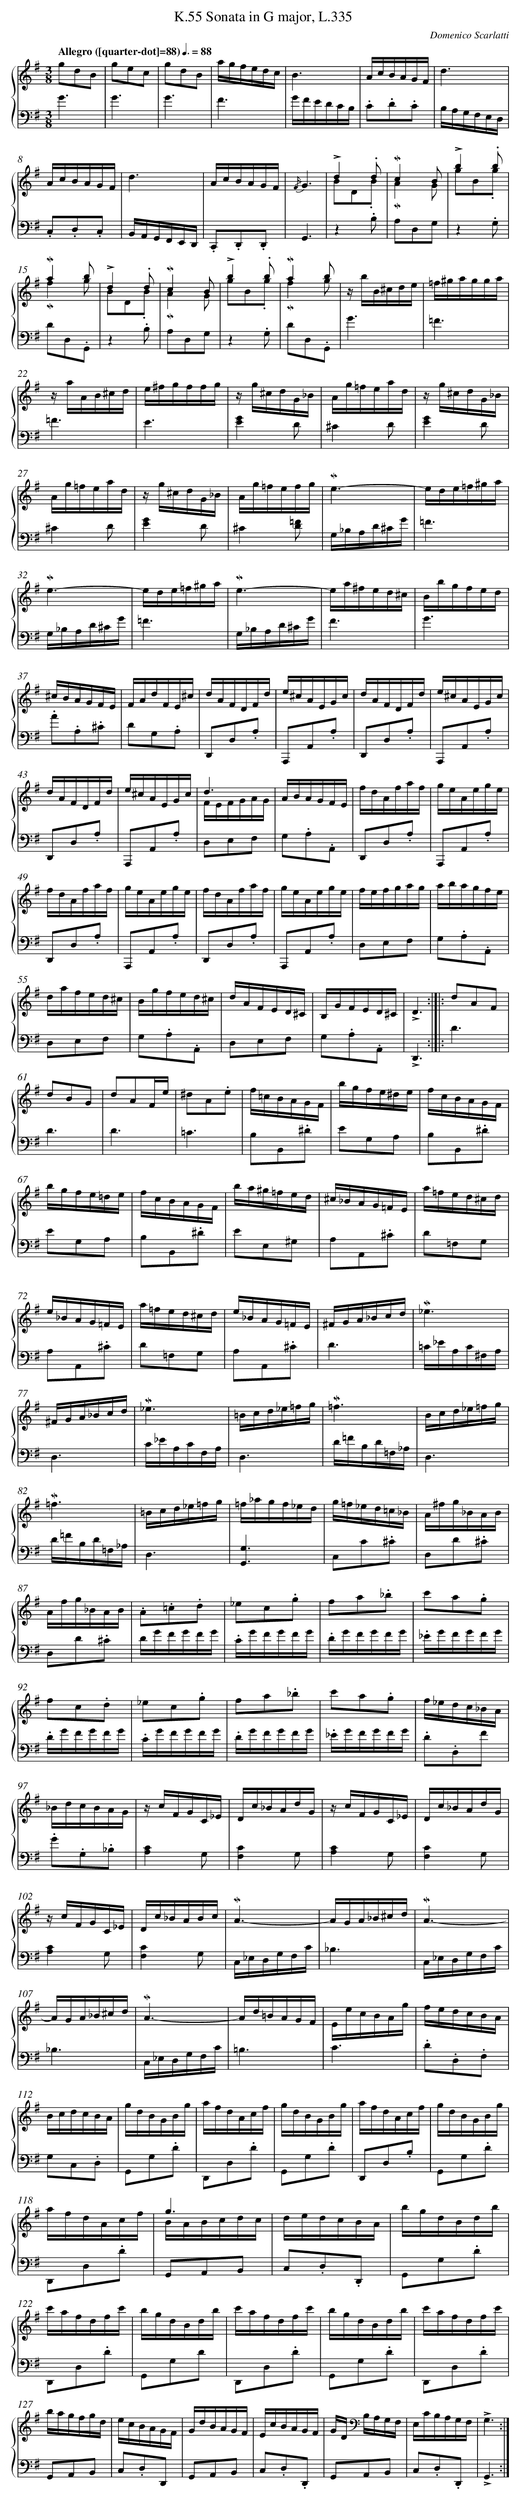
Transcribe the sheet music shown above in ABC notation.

X:1
T: Sonata in G major, L.335, K.55
C: Domenico Scarlatti
L: 1/16
M: 3/8
Q: "Allegro ([quarter-dot]=88)" 3/8=88
%%staves {1 2}
V: 1 clef=treble
V: 2 clef=bass
K: G
[V:1] g2d2B2 |
[V:2] G6 |
[V:1] g2e2c2 |
[V:2] G6 |
[V:1] g2d2B2 |
[V:2] G6 |
[V:1] agfedc |
[V:2] F6 |
[V:1] B6 |
[V:2] GFEDCB, |
[V:1] AcBAGF |
[V:2] .C2.D2.C2 |
[V:1] d6 |
[V:2] B,A,G,F,E,D, |
[V:1] AcBAGF |
[V:2] .C,2.D,2.C,2 |
[V:1] d6 |
[V:2] B,,A,,G,,F,,E,,D,, |
[V:1] AcBAGF |
[V:2] .C,,2.D,,2.D,,2 |
[V:1] {/F/}G6 |
[V:2] G,,6 |
[V:1] !accent!d4.d2 & B2D2.B2 |
[V:2] z4.B,2 |
[V:1] !mordent!c4B2 & !mordent!A4G2 |
[V:2] A,2D,2G,2 |
[V:1] !accent!b4.b2 & g2B2.g2 |
[V:2] z4.G,2 |
[V:1] !mordent!a4b2 & !mordent!f4g2 |
[V:2] D2D,2.G,,2 |
[V:1] !accent!d4.d2 & B2D2.B2 |
[V:2] z4.B,2 |
[V:1] !mordent!c4B2 & !mordent!A4G2 |
[V:2] A,2D,2G,2 |
[V:1] !accent!b4.b2 & g2B2.g2 |
[V:2] z4.G,2 |
[V:1] !mordent!a4b2 & !mordent!f4g2 |
[V:2] D2D,2.G,,2 |
[V:1] z bB^cde |
[V:2] G6 |
[V:1] =f^gagga |
[V:2] =F6 |
[V:1] z aAB^cd |
[V:2] =F6 |
[V:1] e^fgffg |
[V:2] E6 |
[V:1] z g^cdG_B |
[V:2] [E4G4]D2 |
[V:1] Ag=fead |
[V:2] ^C4D2 |
[V:1] z g^cdG_B |
[V:2] [E4G4]D2 |
[V:1] Ag=fead |
[V:2] ^C4D2 |
[V:1] z g^cdG_B |
[V:2] [E4G4]D2 |
[V:1] Ag=fefg |
[V:2] ^C4[D2=F2] |
[V:1] !mordent!e6- |
[V:2] G,_B,A,D^CG |
[V:1] ede=f^ga |
[V:2] =F6 |
[V:1] !mordent!e6- |
[V:2] G,_B,A,D^CG |
[V:1] ede=f^ga |
[V:2] =F6 |
[V:1] !mordent!e6- |
[V:2] G,_B,A,D^CG |
[V:1] ea^fed^c |
[V:2] F6 |
[V:1] Bbgfed |
[V:2] G6 |
[V:1] ^cBAGFE |
[V:2] .A2.A,2.^C2 |
[V:1] FAdFE^c |
[V:2] D2G,2.A,2 |
[V:1] dAFDFd |
[V:2] D,,2D,2.A,2 |
[V:1] e^cAEGc |
[V:2] A,,,2A,,2.A,2 |
[V:1] dAFDFd |
[V:2] D,,2D,2.A,2 |
[V:1] e^cAEGc |
[V:2] A,,,2A,,2.A,2 |
[V:1] dAFDFd |
[V:2] D,,2D,2.A,2 |
[V:1] e^cAEGc |
[V:2] A,,,2A,,2.A,2 |
[V:1] d6 & FEFGAG |
[V:2] D,2E,2F,2 |
[V:1] ABAGFE |
[V:2] G,2.A,2.A,,2 |
[V:1] fdAfaf |
[V:2] D,,2D,2.A,2 |
[V:1] geAege |
[V:2] A,,,2A,,2.A,2 |
[V:1] fdAfaf |
[V:2] D,,2D,2.A,2 |
[V:1] geAege |
[V:2] A,,,2A,,2.A,2 |
[V:1] fdAfaf |
[V:2] D,,2D,2.A,2 |
[V:1] geAege |
[V:2] A,,,2A,,2.A,2 |
[V:1] fefgag |
[V:2] D,2E,2F,2 |
[V:1] abagfe |
[V:2] G,2.A,2.A,,2 |
[V:1] dafed^c |
[V:2] D,2E,2F,2 |
[V:1] Bgfed^c |
[V:2] G,2.A,2.A,,2 |
[V:1] dAFED^C |
[V:2] D,2E,2F,2 |
[V:1] B,GFED^C |
[V:2] G,2.A,2.A,,2 |
[V:1] !accent!D6 :|]|:
[V:2] !accent!D,,6 :|]|:
[V:1] d2A2F2 |
[V:2] D6 |
[V:1] d2B2G2 |
[V:2] D6 |
[V:1] d2A2Fe |
[V:2] D6 |
[V:1] ^d2A2.e2 |
[V:2] =C6 |
[V:1] f=cBAGF |
[V:2] B,2B,,2.^D2 |
[V:1] bgfe^de |
[V:2] E2G,2A,2 |
[V:1] fcBAGF |
[V:2] B,2B,,2.^D2 |
[V:1] bgfe=de |
[V:2] E2G,2A,2 |
[V:1] fcBAGF |
[V:2] B,2B,,2.^D2 |
[V:1] ba^g=fed |
[V:2] E2E,2^G,2 |
[V:1] ^c_BAG=FE |
[V:2] A,2A,,2.^C2 |
[V:1] a=fed^cd |
[V:2] D2=F,2G,2 |
[V:1] e_BAG=FE |
[V:2] A,2A,,2.^C2 |
[V:1] a=fed^cd |
[V:2] D2=F,2G,2 |
[V:1] e_BAG=FE |
[V:2] A,2A,,2.^C2 |
[V:1] ^FGA_Bcd |
[V:2] D6 |
[V:1] !mordent!_e6 |
[V:2] =C_EA,C^F,A, |
[V:1] ^FGA_Bcd |
[V:2] D,6 |
[V:1] !mordent!_e6 |
[V:2] C_EA,CF,A, |
[V:1] =Bcd_e=fg |
[V:2] D,6 |
[V:1] !mordent!=f6 |
[V:2] D=FB,D=F,_A, |
[V:1] Bcd_e=fg |
[V:2] D,6 |
[V:1] !mordent!=f6 |
[V:2] D=FB,D=F,_A, |
[V:1] =Bcd_e=fg |
[V:2] D,6 |
[V:1] =f_agf_ed |
[V:2] [G,,6G,6] |
[V:1] g=f_ed=c_B |
[V:2] C,2C2.^C2 |
[V:1] A^fg_BAB |
[V:2] D,2D2.^C2 |
[V:1] Afg_BAB |
[V:2] D,2D2.^C2 |
[V:1] .A2.=c2.d2 |
[V:2] DGFGFG |
[V:1] _e2c2.g2 |
[V:2] .CGFGFG |
[V:1] f2a2._b2 |
[V:2] .DGFGFG |
[V:1] c'2a2.g2 |
[V:2] ._EGFGFG |
[V:1] f2c2.d2 |
[V:2] .DGFGFG |
[V:1] _e2c2.g2 |
[V:2] .CGFGFG |
[V:1] f2a2._b2 |
[V:2] .DGFGFG |
[V:1] c'2a2.g2 |
[V:2] ._EGFGFG |
[V:1] f_edc_BA |
[V:2] .D2.D,2F2 |
[V:1] _BdcBAG |
[V:2] .G2.G,2._B,2 |
[V:1] z cFGC_E |
[V:2] [A,4C4]G,2 |
[V:1] Dc_BAdG |
[V:2] [F,4C4]G,2 |
[V:1] z cFGC_E |
[V:2] [A,4C4]G,2 |
[V:1] Dc_BAdG |
[V:2] [F,4C4]G,2 |
[V:1] z cFGC_E |
[V:2] [A,4C4]G,2 |
[V:1] Dc_BABc |
[V:2] [F,4C4]G,2 |
[V:1] !mordent!A6- |
[V:2] C,_E,D,G,F,C |
[V:1] AGA_B^cd |
[V:2] _B,6 |
[V:1] !mordent!A6- |
[V:2] C,_E,D,G,F,C |
[V:1] AGA_B^cd |
[V:2] _B,6 |
[V:1] !mordent!A6- |
[V:2] C,_E,D,G,F,C |
[V:1] Ad=BAGF |
[V:2] =B,6 |
[V:1] EecBAg |
[V:2] C6 |
[V:1] fedcBA |
[V:2] .D2.D,2.F,2 |
[V:1] BcdcBA |
[V:2] G,2C,2.D,2 |
[V:1] gdBGBg |
[V:2] G,,2G,2.D2 |
[V:1] afdAcf |
[V:2] D,,2D,2.D2 |
[V:1] gdBGBg |
[V:2] G,,2G,2.D2 |
[V:1] afdAcf |
[V:2] D,,2D,2.B,2 |
[V:1] gdBGBg |
[V:2] G,,2G,2.D2 |
[V:1] afdAcf |
[V:2] D,,2D,2.D2 |
[V:1] g6 & BABcdc |
[V:2] G,,2A,,2B,,2 |
[V:1] dedcBA |
[V:2] C,2.D,2.D,,2 |
[V:1] bgdBdb |
[V:2] G,,2G,2.D2 |
[V:1] c'afdfc' |
[V:2] D,,2D,2.D2 |
[V:1] bgdBdb |
[V:2] G,,2G,2D2 |
[V:1] c'afdfc' |
[V:2] D,,2D,2.D2 |
[V:1] bgdBdb |
[V:2] G,,2G,2.D2 |
[V:1] c'afdfc' |
[V:2] D,,2D,2.D2 |
[V:1] bagfgd |
[V:2] G,,2A,,2B,,2 |
[V:1] ecBAGF |
[V:2] C,2.D,2D,,2 |
[V:1] GdBAGF |
[V:2] G,,2A,,2B,,2 |
[V:1] EcBAGF |
[V:2] C,2.D,2.D,,2 |
[V:1] GD[K:clef=bass] B,A,G,F, |
[V:2] G,,2A,,2B,,2 |
[V:1] E,CB,A,G,F, |
[V:2] C,2.D,2.D,,2 |
[V:1] !accent!G,6 :|]
[V:2] !accent!G,,6 :|]
